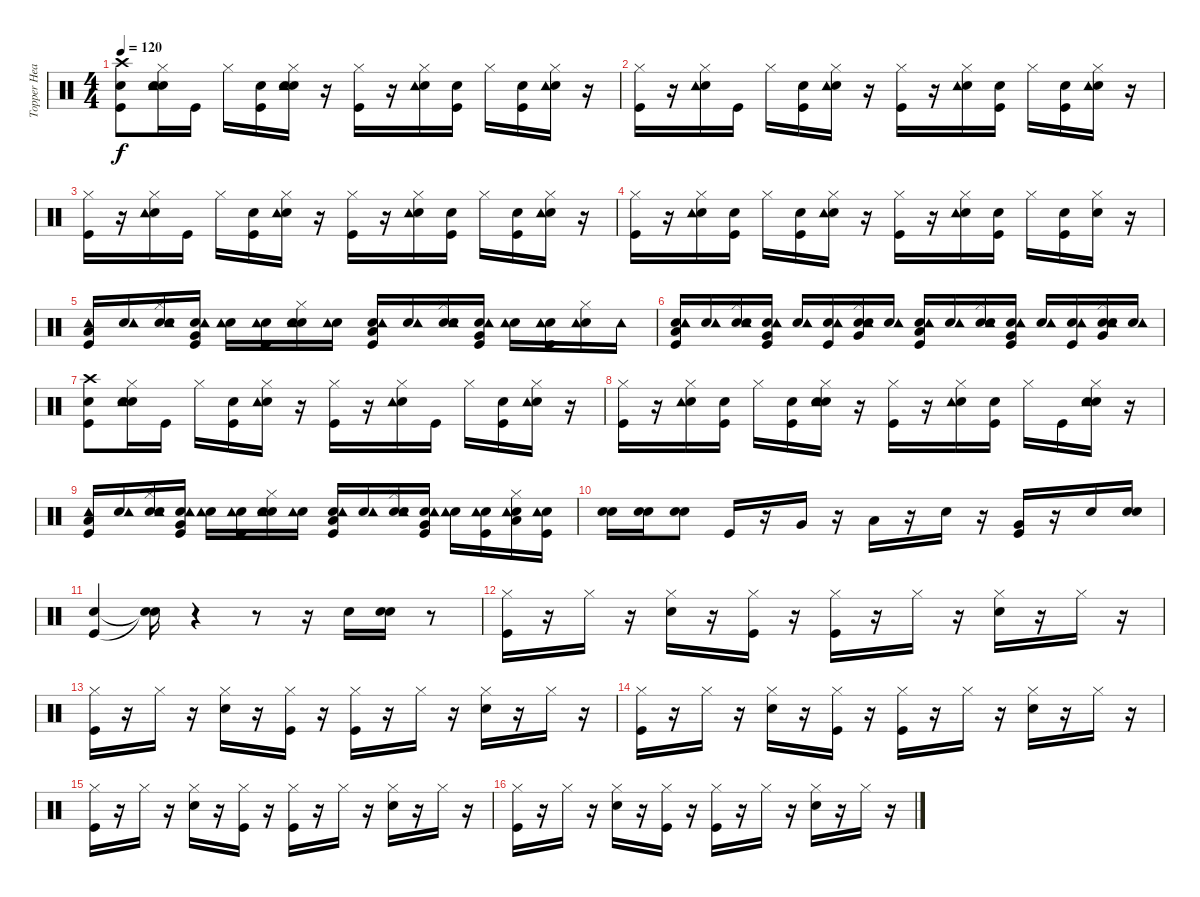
\track ("Topper Headon" "Topper Hea") {instrument percussion}
\staff {score}
\articulation defaults
\ts (4 4)
\tempo 120
\clef neutral
\ks c
("Snare (hit)" "Kick (hit)" "Crash high (hit)").8{dy f} ("Snare (hit)" "Snare (hit) 2" "Hi-Hat (closed)" "Tambourine (hit)").16 "Kick (hit)".16 "Hi-Hat (closed)".16 ("Snare (hit)" "Kick (hit)").16 ("Snare (hit)" "Snare (hit) 2" "Hi-Hat (closed)" "Tambourine (hit)").16 r.16 ("Kick (hit)" "Hi-Hat (closed)").16 r.16 ("Snare (hit) 2" "Hi-Hat (closed)" "Tambourine (hit)").16 ("Snare (hit)" "Kick (hit)").16 "Hi-Hat (closed)".16 ("Snare (hit)" "Kick (hit)").16 ("Snare (hit) 2" "Hi-Hat (closed)" "Tambourine (hit)").16 r.16 |
("Kick (hit)" "Hi-Hat (closed)").16 r.16 ("Snare (hit) 2" "Hi-Hat (closed)" "Tambourine (hit)").16 "Kick (hit)".16 "Hi-Hat (closed)".16 ("Snare (hit)" "Kick (hit)").16 ("Snare (hit) 2" "Hi-Hat (closed)" "Tambourine (hit)").16 r.16 ("Kick (hit)" "Hi-Hat (closed)").16 r.16 ("Snare (hit) 2" "Hi-Hat (closed)" "Tambourine (hit)").16 ("Snare (hit)" "Kick (hit)").16 "Hi-Hat (closed)".16 ("Snare (hit)" "Kick (hit)").16 ("Snare (hit) 2" "Hi-Hat (closed)" "Tambourine (hit)").16 r.16 |
("Kick (hit)" "Hi-Hat (closed)").16 r.16 ("Snare (hit) 2" "Hi-Hat (closed)" "Tambourine (hit)").16 "Kick (hit)".16 "Hi-Hat (closed)".16 ("Snare (hit)" "Kick (hit)").16 ("Snare (hit) 2" "Hi-Hat (closed)" "Tambourine (hit)").16 r.16 ("Kick (hit)" "Hi-Hat (closed)").16 r.16 ("Snare (hit) 2" "Hi-Hat (closed)" "Tambourine (hit)").16 ("Snare (hit)" "Kick (hit)").16 "Hi-Hat (closed)".16 ("Snare (hit)" "Kick (hit)").16 ("Snare (hit) 2" "Hi-Hat (closed)" "Tambourine (hit)").16 r.16 |
("Kick (hit)" "Hi-Hat (closed)").16 r.16 ("Snare (hit) 2" "Hi-Hat (closed)" "Tambourine (hit)").16 ("Snare (hit)" "Kick (hit)").16 "Hi-Hat (closed)".16 ("Snare (hit)" "Kick (hit)").16 ("Snare (hit) 2" "Hi-Hat (closed)" "Tambourine (hit)").16 r.16 ("Kick (hit)" "Hi-Hat (closed)").16 r.16 ("Snare (hit) 2" "Hi-Hat (closed)" "Tambourine (hit)").16 ("Snare (hit)" "Kick (hit)").16 "Hi-Hat (closed)".16 ("Snare (hit)" "Kick (hit)").16 ("Snare (hit) 2" "Hi-Hat (closed)").16 r.16 |
("Kick (hit)" "Low Tom (hit)" "Tambourine (hit)").16 ("Snare (hit)" "Tambourine (hit)").16 ("Snare (hit)" "Snare (hit) 2" "Hi-Hat (closed)" "Tambourine (hit)").16 ("Snare (hit)" "Kick (hit)" "Very Low Tom (hit)" "Tambourine (hit)").16 ("Snare (hit)" "Tambourine (hit)").16 ("Snare (hit)" "Kick (hit)" "Tambourine (hit)").16 ("Snare (hit)" "Snare (hit) 2" "Hi-Hat (closed)" "Tambourine (hit)").16 ("Snare (hit)" "Tambourine (hit)").16 ("Snare (hit)" "Kick (hit)" "Low Tom (hit)" "Tambourine (hit)").16 ("Snare (hit)" "Tambourine (hit)").16 ("Snare (hit)" "Snare (hit) 2" "Hi-Hat (closed)" "Tambourine (hit)").16 ("Snare (hit)" "Kick (hit)" "Very Low Tom (hit)" "Tambourine (hit)").16 ("Snare (hit)" "Tambourine (hit)").16 ("Snare (hit)" "Kick (hit)" "Tambourine (hit)").16 ("Snare (hit) 2" "Hi-Hat (closed)" "Tambourine (hit)").16 "Tambourine (hit)".16 |
("Snare (hit)" "Kick (hit)" "Low Tom (hit)" "Tambourine (hit)").16 ("Snare (hit)" "Tambourine (hit)").16 ("Snare (hit)" "Snare (hit) 2" "Hi-Hat (closed)" "Tambourine (hit)").16 ("Snare (hit)" "Kick (hit)" "Very Low Tom (hit)" "Tambourine (hit)").16 ("Snare (hit)" "Tambourine (hit)").16 ("Snare (hit)" "Kick (hit)" "Tambourine (hit)").16 ("Snare (hit)" "Snare (hit) 2" "Hi-Hat (closed)" "Very Low Tom (hit)" "Tambourine (hit)").16 ("Snare (hit)" "Tambourine (hit)").16 ("Snare (hit)" "Kick (hit)" "Low Tom (hit)" "Tambourine (hit)").16 ("Snare (hit)" "Tambourine (hit)").16 ("Snare (hit)" "Snare (hit) 2" "Hi-Hat (closed)" "Tambourine (hit)").16 ("Snare (hit)" "Kick (hit)" "Very Low Tom (hit)" "Tambourine (hit)").16 ("Snare (hit)" "Tambourine (hit)").16 ("Snare (hit)" "Kick (hit)" "Tambourine (hit)").16 ("Snare (hit)" "Snare (hit) 2" "Hi-Hat (closed)" "Very Low Tom (hit)" "Tambourine (hit)").16 ("Snare (hit)" "Tambourine (hit)").16 |
("Snare (hit)" "Kick (hit)" "Crash high (hit)").8 ("Snare (hit)" "Snare (hit) 2" "Hi-Hat (closed)" "Tambourine (hit)").16 "Kick (hit)".16 "Hi-Hat (closed)".16 ("Snare (hit)" "Kick (hit)").16 ("Snare (hit) 2" "Hi-Hat (closed)" "Tambourine (hit)").16 r.16 ("Kick (hit)" "Hi-Hat (closed)").16 r.16 ("Snare (hit) 2" "Hi-Hat (closed)" "Tambourine (hit)").16 "Kick (hit)".16 "Hi-Hat (closed)".16 ("Snare (hit)" "Kick (hit)").16 ("Snare (hit) 2" "Hi-Hat (closed)" "Tambourine (hit)").16 r.16 |
("Kick (hit)" "Hi-Hat (closed)").16 r.16 ("Snare (hit) 2" "Hi-Hat (closed)" "Tambourine (hit)").16 ("Snare (hit)" "Kick (hit)").16 "Hi-Hat (closed)".16 ("Snare (hit)" "Kick (hit)").16 ("Snare (hit)" "Snare (hit) 2" "Hi-Hat (closed)" "Tambourine (hit)").16 r.16 ("Kick (hit)" "Hi-Hat (closed)").16 r.16 ("Snare (hit) 2" "Hi-Hat (closed)" "Tambourine (hit)").16 ("Snare (hit)" "Kick (hit)").16 "Hi-Hat (closed)".16 "Kick (hit)".16 ("Snare (hit)" "Snare (hit) 2" "Hi-Hat (closed)" "Tambourine (hit)").16 r.16 |
("Kick (hit)" "Low Tom (hit)" "Tambourine (hit)").16 ("Snare (hit)" "Tambourine (hit)").16 ("Snare (hit)" "Snare (hit) 2" "Hi-Hat (closed)" "Tambourine (hit)").16 ("Snare (hit)" "Kick (hit)" "Very Low Tom (hit)" "Tambourine (hit)").16 ("Snare (hit)" "Tambourine (hit)").16 ("Snare (hit)" "Kick (hit)" "Tambourine (hit)").16 ("Snare (hit)" "Snare (hit) 2" "Hi-Hat (closed)" "Tambourine (hit)").16 ("Snare (hit)" "Tambourine (hit)").16 ("Snare (hit)" "Kick (hit)" "Low Tom (hit)" "Tambourine (hit)").16 ("Snare (hit)" "Tambourine (hit)").16 ("Snare (hit)" "Snare (hit) 2" "Hi-Hat (closed)" "Tambourine (hit)").16 ("Snare (hit)" "Kick (hit)" "Very Low Tom (hit)" "Tambourine (hit)").16 ("Snare (hit)" "Tambourine (hit)").16 ("Snare (hit)" "Kick (hit)" "Tambourine (hit)").16 ("Snare (hit)" "Hi-Hat (closed)" "Low Tom (hit)" "Tambourine (hit)").16 ("Snare (hit)" "Kick (hit)" "Tambourine (hit)").16 |
("Snare (hit)" "Snare (hit) 2").16 ("Snare (hit)" "Snare (hit) 2").16 ("Snare (hit)" "Snare (hit) 2").8 "Kick (hit)".16 r.16 "Very Low Tom (hit)".16 r.16 "Low Tom (hit)".16 r.16 "Snare (hit) 2".16 r.16 ("Kick (hit)" "Very Low Tom (hit)").16 r.16 "Snare (hit) 2".16 ("Snare (hit)" "Snare (hit) 2").16 |
("Snare (hit)" "Kick (hit)").4 ("Snare (hit)"{t} "Snare (hit)"{t}).16 r.4 r.8 r.16 "Snare (hit) 2".16 ("Snare (hit)" "Snare (hit) 2").16 r.8 |
("Kick (hit)" "Hi-Hat (closed)").16 r.16 "Hi-Hat (closed)".16 r.16 ("Snare (hit) 2" "Hi-Hat (closed)").16 r.16 ("Kick (hit)" "Hi-Hat (closed)").16 r.16 ("Kick (hit)" "Hi-Hat (closed)").16 r.16 "Hi-Hat (closed)".16 r.16 ("Snare (hit) 2" "Hi-Hat (closed)").16 r.16 "Hi-Hat (closed)".16 r.16 |
("Kick (hit)" "Hi-Hat (closed)").16 r.16 "Hi-Hat (closed)".16 r.16 ("Snare (hit) 2" "Hi-Hat (closed)").16 r.16 ("Kick (hit)" "Hi-Hat (closed)").16 r.16 ("Kick (hit)" "Hi-Hat (closed)").16 r.16 "Hi-Hat (closed)".16 r.16 ("Snare (hit) 2" "Hi-Hat (closed)").16 r.16 "Hi-Hat (closed)".16 r.16 |
("Kick (hit)" "Hi-Hat (closed)").16 r.16 "Hi-Hat (closed)".16 r.16 ("Snare (hit) 2" "Hi-Hat (closed)").16 r.16 ("Kick (hit)" "Hi-Hat (closed)").16 r.16 ("Kick (hit)" "Hi-Hat (closed)").16 r.16 "Hi-Hat (closed)".16 r.16 ("Snare (hit) 2" "Hi-Hat (closed)").16 r.16 "Hi-Hat (closed)".16 r.16 |
("Kick (hit)" "Hi-Hat (closed)").16 r.16 "Hi-Hat (closed)".16 r.16 ("Snare (hit) 2" "Hi-Hat (closed)").16 r.16 ("Kick (hit)" "Hi-Hat (closed)").16 r.16 ("Kick (hit)" "Hi-Hat (closed)").16 r.16 "Hi-Hat (closed)".16 r.16 ("Snare (hit) 2" "Hi-Hat (closed)").16 r.16 "Hi-Hat (closed)".16 r.16 |
("Kick (hit)" "Hi-Hat (closed)").16 r.16 "Hi-Hat (closed)".16 r.16 ("Snare (hit) 2" "Hi-Hat (closed)").16 r.16 ("Kick (hit)" "Hi-Hat (closed)").16 r.16 ("Kick (hit)" "Hi-Hat (closed)").16 r.16 "Hi-Hat (closed)".16 r.16 ("Snare (hit) 2" "Hi-Hat (closed)").16 r.16 "Hi-Hat (closed)".16 r.16
